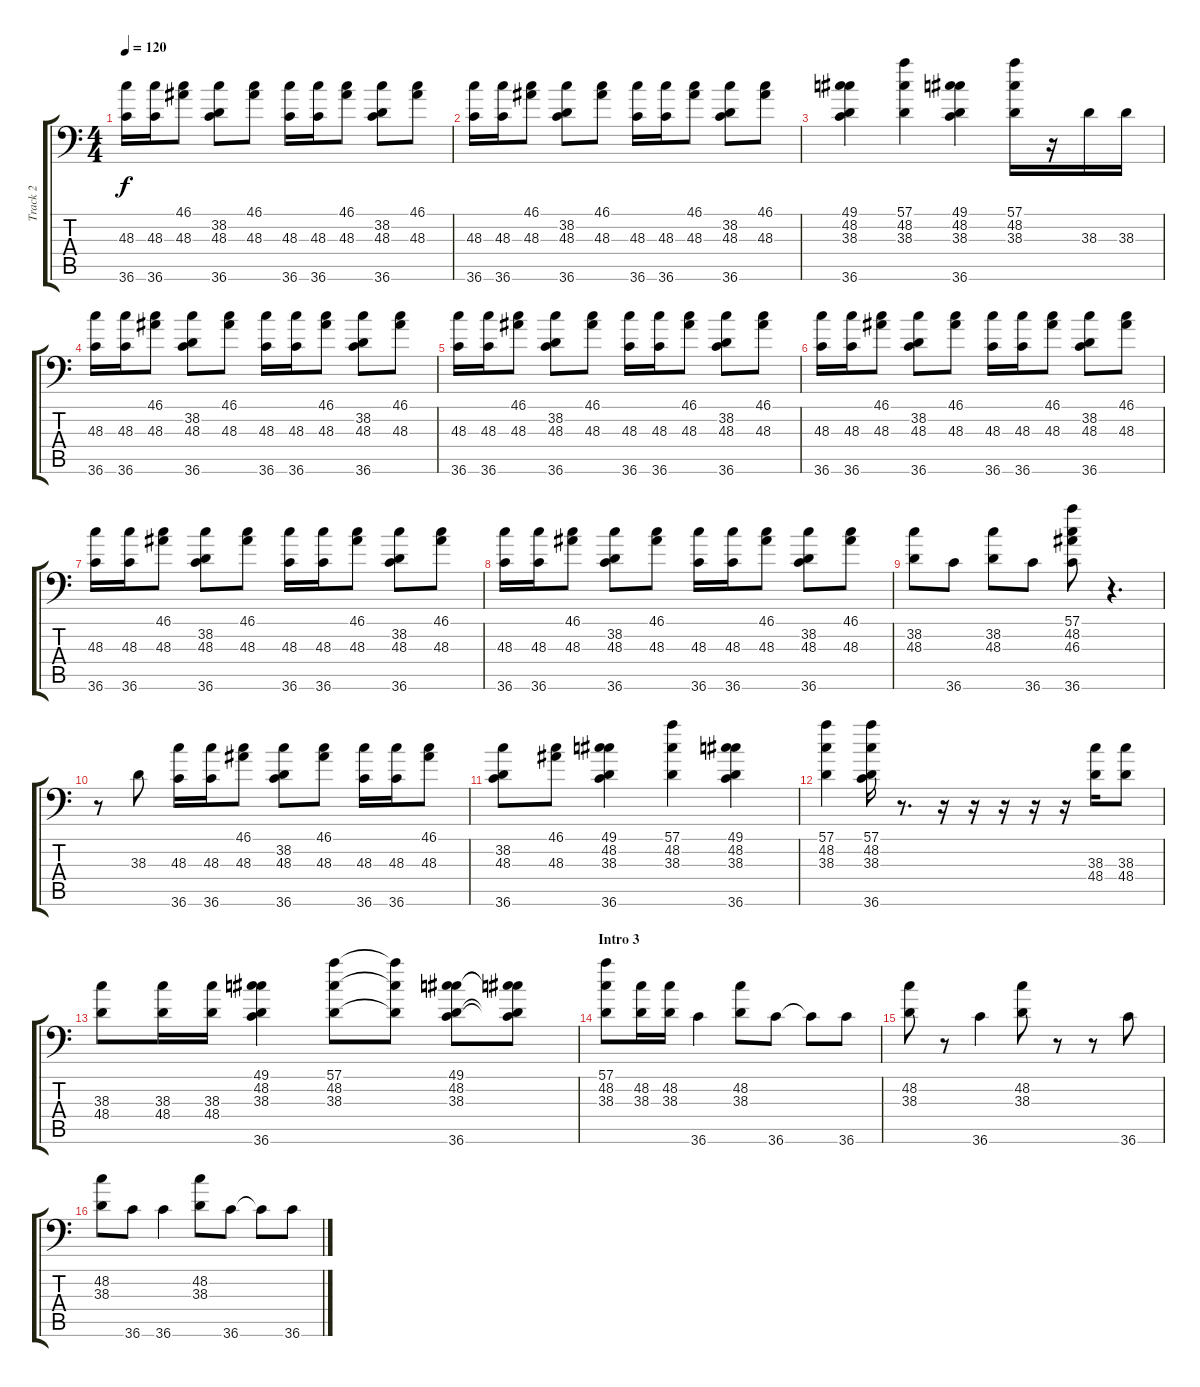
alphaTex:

\track ("Track 2" "Track 2") {instrument acousticgrandpiano}
\staff {score tabs}
\tuning (C-1 C-1 C-1 C-1 C-1 C-1) {hide}
\ts (4 4)
\tempo 120
\clef f4
\ks c
(48.3 36.6).16{dy f} (48.3 36.6).16 (46.1 48.3).8 (38.2 48.3 36.6).8 (46.1 48.3).8 (48.3 36.6).16 (48.3 36.6).16 (46.1 48.3).8 (38.2 48.3 36.6).8 (46.1 48.3).8 |
(48.3 36.6).16 (48.3 36.6).16 (46.1 48.3).8 (38.2 48.3 36.6).8 (46.1 48.3).8 (48.3 36.6).16 (48.3 36.6).16 (46.1 48.3).8 (38.2 48.3 36.6).8 (46.1 48.3).8 |
(49.1 48.2 38.3 36.6).4 (57.1 48.2 38.3).4 (49.1 48.2 38.3 36.6).4 (57.1 48.2 38.3).16 r.16 38.3.16 38.3.16 |
(48.3 36.6).16 (48.3 36.6).16 (46.1 48.3).8 (38.2 48.3 36.6).8 (46.1 48.3).8 (48.3 36.6).16 (48.3 36.6).16 (46.1 48.3).8 (38.2 48.3 36.6).8 (46.1 48.3).8 |
(48.3 36.6).16 (48.3 36.6).16 (46.1 48.3).8 (38.2 48.3 36.6).8 (46.1 48.3).8 (48.3 36.6).16 (48.3 36.6).16 (46.1 48.3).8 (38.2 48.3 36.6).8 (46.1 48.3).8 |
(48.3 36.6).16 (48.3 36.6).16 (46.1 48.3).8 (38.2 48.3 36.6).8 (46.1 48.3).8 (48.3 36.6).16 (48.3 36.6).16 (46.1 48.3).8 (38.2 48.3 36.6).8 (46.1 48.3).8 |
(48.3 36.6).16 (48.3 36.6).16 (46.1 48.3).8 (38.2 48.3 36.6).8 (46.1 48.3).8 (48.3 36.6).16 (48.3 36.6).16 (46.1 48.3).8 (38.2 48.3 36.6).8 (46.1 48.3).8 |
(48.3 36.6).16 (48.3 36.6).16 (46.1 48.3).8 (38.2 48.3 36.6).8 (46.1 48.3).8 (48.3 36.6).16 (48.3 36.6).16 (46.1 48.3).8 (38.2 48.3 36.6).8 (46.1 48.3).8 |
(38.2 48.3).8 36.6.8 (38.2 48.3).8 36.6.8 (57.1 48.2 46.3 36.6).8 r.4{d} |
r.8 38.3.8 (48.3 36.6).16 (48.3 36.6).16 (46.1 48.3).8 (38.2 48.3 36.6).8 (46.1 48.3).8 (48.3 36.6).16 (48.3 36.6).16 (46.1 48.3).8 |
(38.2 48.3 36.6).8 (46.1 48.3).8 (49.1 48.2 38.3 36.6).4 (57.1 48.2 38.3).4 (49.1 48.2 38.3 36.6).4 |
(57.1 48.2 38.3).4 (57.1 48.2 38.3 36.6).16 r.8{d} r.16 r.16 r.16 r.16 r.16 (38.3 48.4).16 (38.3 48.4).8 |
(38.3 48.4).8 (38.3 48.4).16 (38.3 48.4).16 (49.1 48.2 38.3 36.6).4 (57.1 48.2 38.3).8 (57.1{t} 48.2{t} 38.3{t}).8 (49.1 48.2 38.3 36.6).8 (49.1{t} 48.2{t} 38.3{t} 36.6{t}).8 |
\section ("" "Intro 3")
(57.1 48.2 38.3).8 (48.2 38.3).16 (48.2 38.3).16 36.6.4 (48.2 38.3).8 36.6.8 36.6{t}.8 36.6.8 |
(48.2 38.3).8 r.8 36.6.4 (48.2 38.3).8 r.8 r.8 36.6.8 |
(48.2 38.3).8 36.6.8 36.6.4 (48.2 38.3).8 36.6.8 36.6{t}.8 36.6.8
